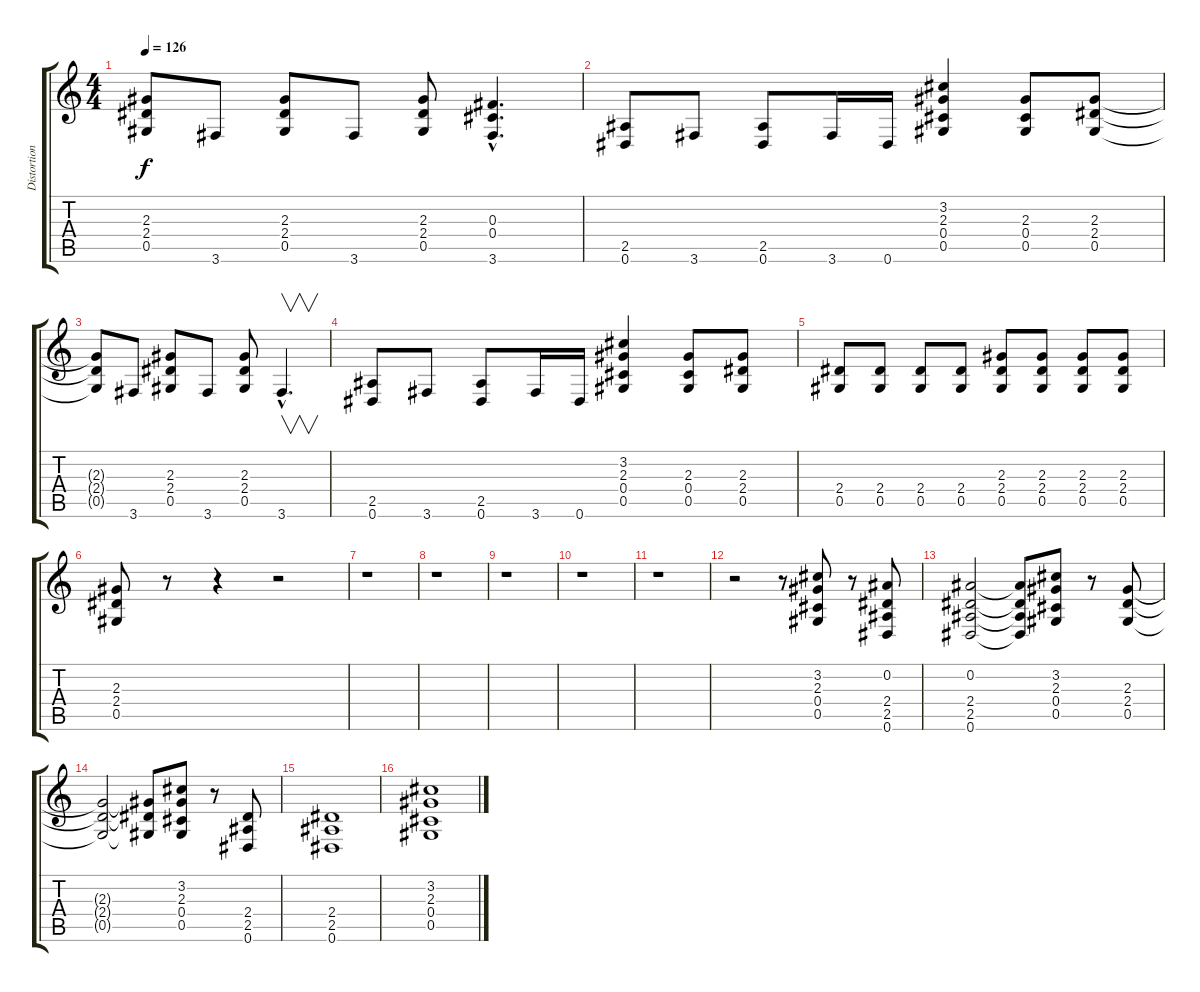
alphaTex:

\track ("Distortion Guitar" "Distortion") {instrument distortionguitar}
\staff {score tabs}
\tuning (Eb4 Bb3 Gb3 Db3 Ab2 Eb2) {hide}
\ts (4 4)
\tempo 126
\clef g2
\ks c
(2.3{t} 2.4{t} 0.5{t}).8{dy f} 3.6.8 (2.3 2.4 0.5).8 3.6.8 (2.3 2.4 0.5).8 (0.3{hac} 0.4{hac} 3.6{hac}).4{d} |
(2.5 0.6).8 3.6.8 (2.5 0.6).8 3.6.16 0.6.16 (3.2 2.3 0.4 0.5).4 (2.3 0.4 0.5).8 (2.3 2.4 0.5).8 |
(2.3{t} 2.4{t} 0.5{t}).8 3.6.8 (2.3 2.4 0.5).8 3.6.8 (2.3 2.4 0.5).8 3.6{hac}.4{v d} |
(2.5 0.6).8 3.6.8 (2.5 0.6).8 3.6.16 0.6.16 (3.2 2.3 0.4 0.5).4 (2.3 0.4 0.5).8 (2.3 2.4 0.5).8 |
(2.4 0.5).8 (2.4 0.5).8 (2.4 0.5).8 (2.4 0.5).8 (2.3 2.4 0.5).8 (2.3 2.4 0.5).8 (2.3 2.4 0.5).8 (2.3 2.4 0.5).8 |
(2.3 2.4 0.5).8 r.8 r.4 r.2 |
r.1 |
r.1 |
r.1 |
r.1 |
r.1 |
r.2 r.8 (3.2 2.3 0.4 0.5).8 r.8 (0.2 2.4 2.5 0.6).8 |
(0.2 2.4 2.5 0.6).2 (0.2{t} 2.4{t} 2.5{t} 0.6{t}).8 (3.2 2.3 0.4 0.5).8 r.8 (2.3 2.4 0.5).8 |
(2.3{t} 2.4{t} 0.5{t}).2 (2.3{t} 2.4{t} 0.5{t}).8 (3.2 2.3 0.4 0.5).8 r.8 (2.4 2.5 0.6).8 |
(2.4 2.5 0.6).1 |
(3.2 2.3 0.4 0.5).1
